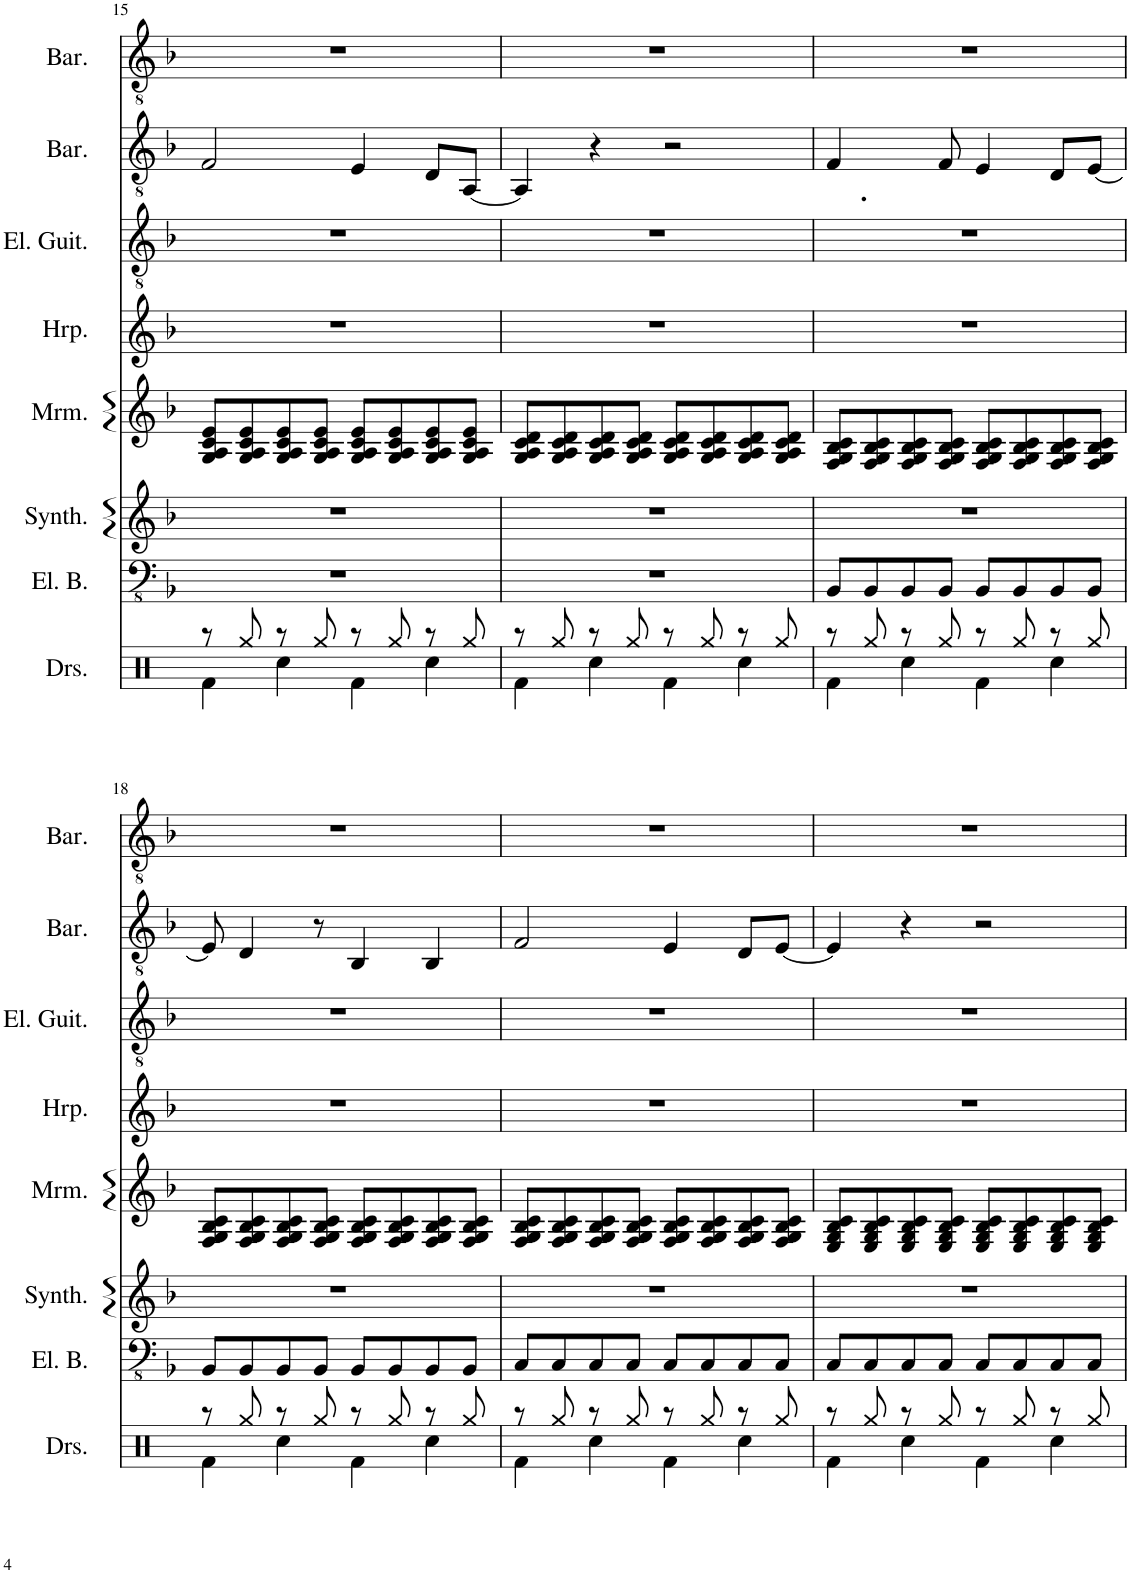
**kern	**kern	**kern	**kern	**kern	**kern	**kern	**kern
*part8	*part7	*part6	*part5	*part4	*part3	*part2	*part1
*staff8	*staff7	*staff6	*staff5	*staff4	*staff3	*staff2	*staff1
*I"Drumset	*I"Electric Bass	*I"String Synthesizer	*I"Marimba	*I"Harp	*I"Electric Guitar	*I"Baritone	*I"Baritone
*I'Drs.	*I'El. B.	*I'Synth.	*I'Mrm.	*I'Hrp.	*I'El. Guit.	*I'Bar.	*I'Bar.
!!LO:PB:g=z
*clefX	*clefFv4	*clefG2	*clefG2	*clefG2	*clefGv2	*clefGv2	*clefGv2
*k[]	*k[b-]	*k[b-]	*k[b-]	*k[b-]	*k[b-]	*k[b-]	*k[b-]
*M4/4	*M4/4	*M4/4	*M4/4	*M4/4	*M4/4	*M4/4	*M4/4
=15	=15	=15	=15	=15	=15	=15	=15
*^	*	*	*	*	*	*	*
8r	4Rf\	1r	1r	8G/ 8A/ 8c/ 8e/L	1r	1r	2F/	1r
8Rgg/	.	.	.	8G/ 8A/ 8c/ 8e/	.	.	.	.
8r	4Rcc\	.	.	8G/ 8A/ 8c/ 8e/	.	.	.	.
8Rgg/	.	.	.	8G/ 8A/ 8c/ 8e/J	.	.	.	.
8r	4Rf\	.	.	8G/ 8A/ 8c/ 8e/L	.	.	4E/	.
8Rgg/	.	.	.	8G/ 8A/ 8c/ 8e/	.	.	.	.
8r	4Rcc\	.	.	8G/ 8A/ 8c/ 8e/	.	.	8D/L	.
8Rgg/	.	.	.	8G/ 8A/ 8c/ 8e/J	.	.	[8AA/J	.
=16	=16	=16	=16	=16	=16	=16	=16	=16
8r	4Rf\	1r	1r	8G/ 8A/ 8c/ 8d/L	1r	1r	4AA/]	1r
8Rgg/	.	.	.	8G/ 8A/ 8c/ 8d/	.	.	.	.
8r	4Rcc\	.	.	8G/ 8A/ 8c/ 8d/	.	.	4r	.
8Rgg/	.	.	.	8G/ 8A/ 8c/ 8d/J	.	.	.	.
8r	4Rf\	.	.	8G/ 8A/ 8c/ 8d/L	.	.	2r	.
8Rgg/	.	.	.	8G/ 8A/ 8c/ 8d/	.	.	.	.
8r	4Rcc\	.	.	8G/ 8A/ 8c/ 8d/	.	.	.	.
8Rgg/	.	.	.	8G/ 8A/ 8c/ 8d/J	.	.	.	.
=17	=17	=17	=17	=17	=17	=17	=17	=17
8r	4Rf\	8BBB-/L	1r	8F/ 8G/ 8B-/ 8c/L	1r	1r	4.F/	1r
8Rgg/	.	8BBB-/	.	8F/ 8G/ 8B-/ 8c/	.	.	.	.
8r	4Rcc\	8BBB-/	.	8F/ 8G/ 8B-/ 8c/	.	.	.	.
8Rgg/	.	8BBB-/J	.	8F/ 8G/ 8B-/ 8c/J	.	.	8F/	.
8r	4Rf\	8BBB-/L	.	8F/ 8G/ 8B-/ 8c/L	.	.	4E/	.
8Rgg/	.	8BBB-/	.	8F/ 8G/ 8B-/ 8c/	.	.	.	.
8r	4Rcc\	8BBB-/	.	8F/ 8G/ 8B-/ 8c/	.	.	8D/L	.
8Rgg/	.	8BBB-/J	.	8F/ 8G/ 8B-/ 8c/J	.	.	[8E/J	.
!!LO:LB:g=z
=18	=18	=18	=18	=18	=18	=18	=18	=18
8r	4Rf\	8BBB-/L	1r	8F/ 8G/ 8B-/ 8c/L	1r	1r	8E/]	1r
8Rgg/	.	8BBB-/	.	8F/ 8G/ 8B-/ 8c/	.	.	4D/	.
8r	4Rcc\	8BBB-/	.	8F/ 8G/ 8B-/ 8c/	.	.	.	.
8Rgg/	.	8BBB-/J	.	8F/ 8G/ 8B-/ 8c/J	.	.	8r	.
8r	4Rf\	8BBB-/L	.	8F/ 8G/ 8B-/ 8c/L	.	.	4BB-/	.
8Rgg/	.	8BBB-/	.	8F/ 8G/ 8B-/ 8c/	.	.	.	.
8r	4Rcc\	8BBB-/	.	8F/ 8G/ 8B-/ 8c/	.	.	4BB-/	.
8Rgg/	.	8BBB-/J	.	8F/ 8G/ 8B-/ 8c/J	.	.	.	.
=19	=19	=19	=19	=19	=19	=19	=19	=19
8r	4Rf\	8CC/L	1r	8F/ 8G/ 8B-/ 8c/L	1r	1r	2F/	1r
8Rgg/	.	8CC/	.	8F/ 8G/ 8B-/ 8c/	.	.	.	.
8r	4Rcc\	8CC/	.	8F/ 8G/ 8B-/ 8c/	.	.	.	.
8Rgg/	.	8CC/J	.	8F/ 8G/ 8B-/ 8c/J	.	.	.	.
8r	4Rf\	8CC/L	.	8F/ 8G/ 8B-/ 8c/L	.	.	4E/	.
8Rgg/	.	8CC/	.	8F/ 8G/ 8B-/ 8c/	.	.	.	.
8r	4Rcc\	8CC/	.	8F/ 8G/ 8B-/ 8c/	.	.	8D/L	.
8Rgg/	.	8CC/J	.	8F/ 8G/ 8B-/ 8c/J	.	.	[8E/J	.
=20	=20	=20	=20	=20	=20	=20	=20	=20
8r	4Rf\	8CC/L	1r	8E/ 8G/ 8B-/ 8c/L	1r	1r	4E/]	1r
8Rgg/	.	8CC/	.	8E/ 8G/ 8B-/ 8c/	.	.	.	.
8r	4Rcc\	8CC/	.	8E/ 8G/ 8B-/ 8c/	.	.	4r	.
8Rgg/	.	8CC/J	.	8E/ 8G/ 8B-/ 8c/J	.	.	.	.
8r	4Rf\	8CC/L	.	8E/ 8G/ 8B-/ 8c/L	.	.	2r	.
8Rgg/	.	8CC/	.	8E/ 8G/ 8B-/ 8c/	.	.	.	.
8r	4Rcc\	8CC/	.	8E/ 8G/ 8B-/ 8c/	.	.	.	.
8Rgg/	.	8CC/J	.	8E/ 8G/ 8B-/ 8c/J	.	.	.	.
*v	*v	*	*	*	*	*	*	*
=	=	=	=	=	=	=	=
*-	*-	*-	*-	*-	*-	*-	*-
